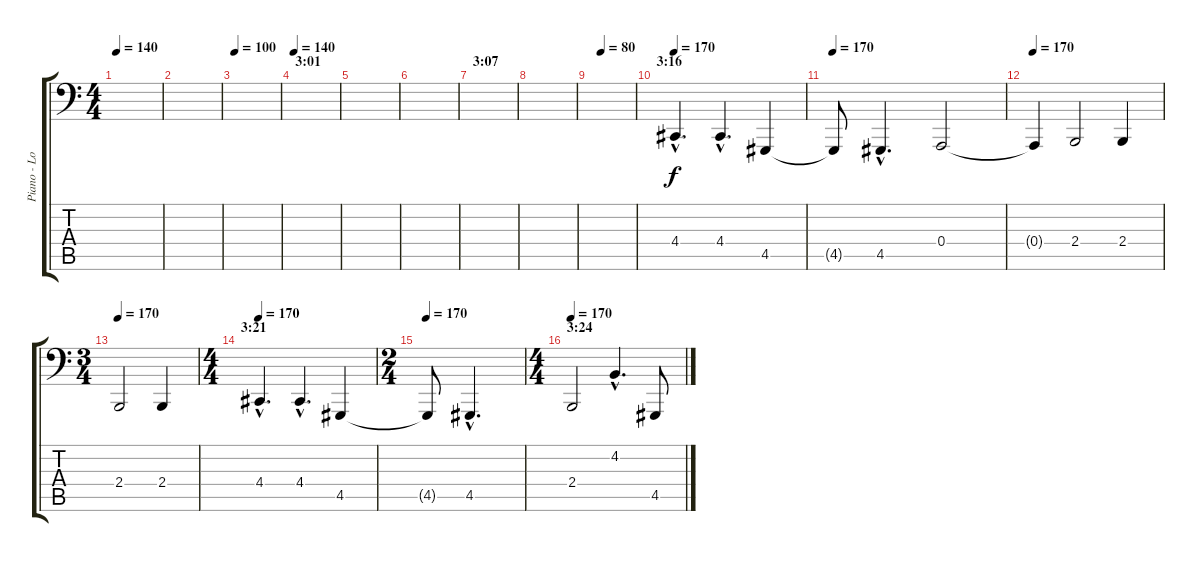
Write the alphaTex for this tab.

\track ("Piano - Low" "Piano - Lo") {instrument acousticgrandpiano}
\staff {score tabs}
\tuning (B2 G2 D2 A1 E1 B0) {hide}
\ts (4 4)
\tempo 140
\clef f4
\ks c
|
|
\tempo 100
|
\section ("" "3:01")
\tempo 140
|
|
|
\section ("" "3:07")
|
|
\tempo (80 0.25)
|
\section ("" "3:16")
\tempo 170
4.4{hac}.4{d} 4.4{hac}.4{d} 4.5.4 |
\tempo 170
4.5{t}.8 4.5{hac}.4{d} 0.4.2 |
\tempo 170
0.4{t}.4 2.4.2 2.4.4 |
\ts (3 4)
\tempo 170
2.4.2 2.4.4 |
\ts (4 4)
\section ("" "3:21")
\tempo 170
4.4{hac}.4{d} 4.4{hac}.4{d} 4.5.4 |
\ts (2 4)
\tempo 170
4.5{t}.8 4.5{hac}.4{d} |
\ts (4 4)
\section ("" "3:24")
\tempo 170
2.4.2 4.2{hac}.4{d} 4.5.8
